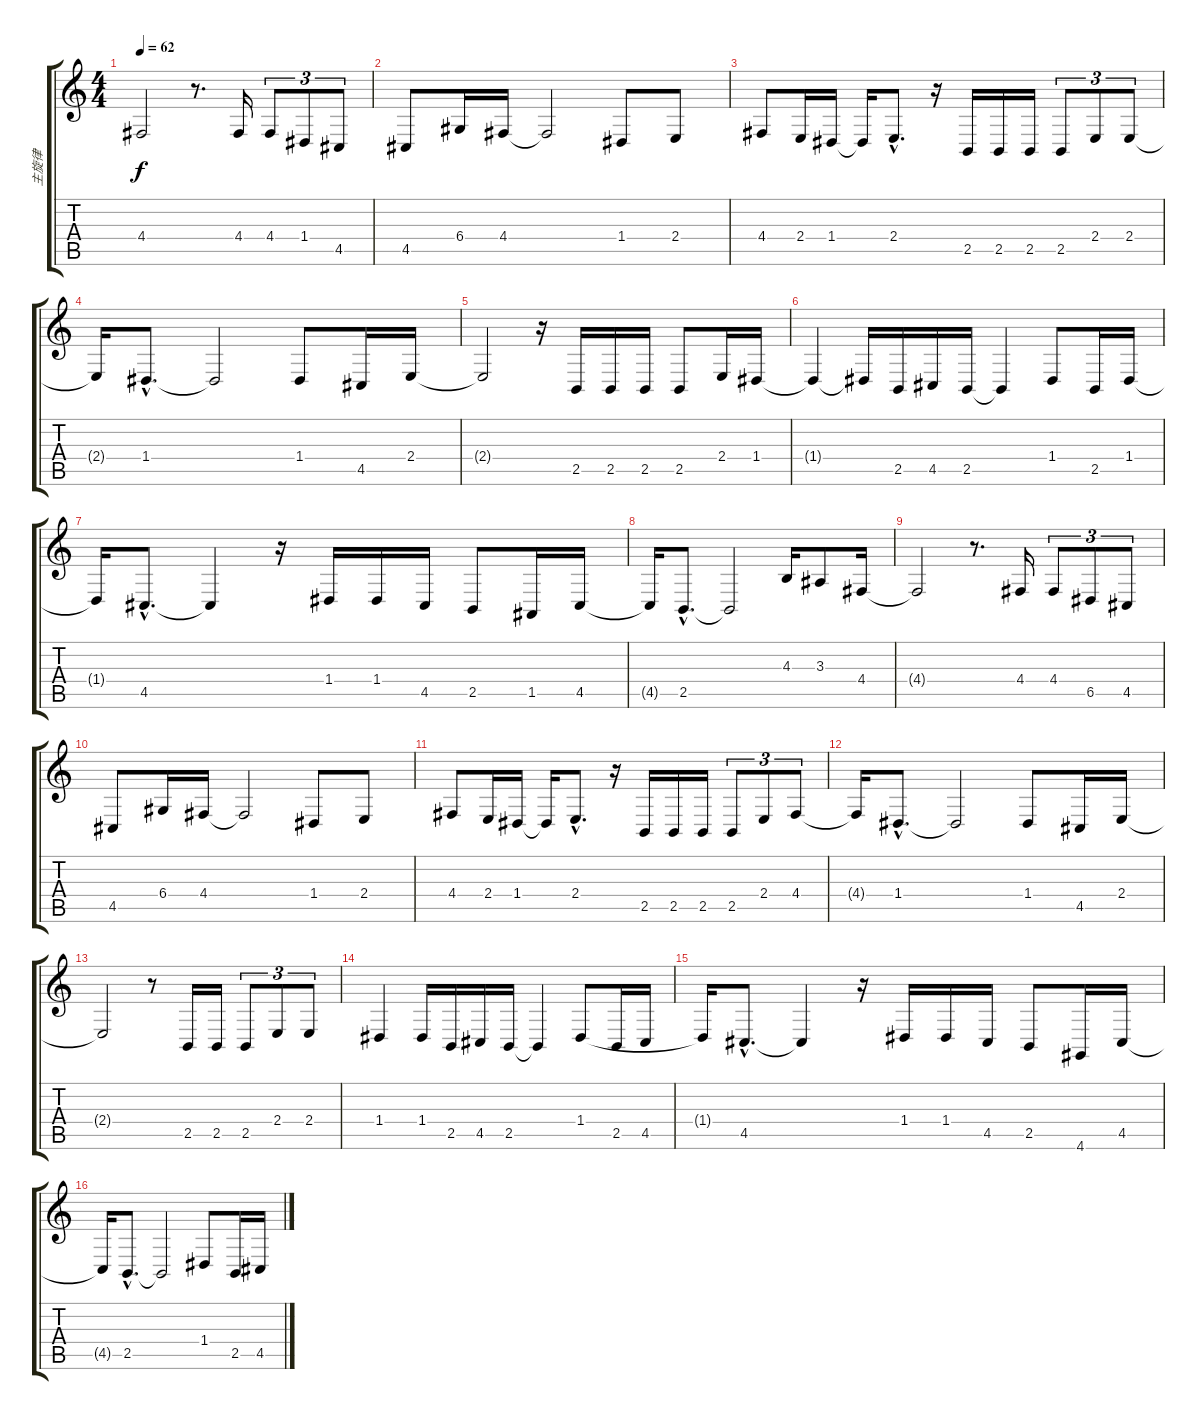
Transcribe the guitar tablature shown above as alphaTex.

\track ("主旋律" "主旋律") {instrument harmonica}
\staff {score tabs}
\tuning (E4 B3 G3 D3 A2 E2) {hide}
\ts (4 4)
\tempo 62
\clef g2
\ks c
4.4{t}.2{dy f} r.8{d} 4.4.16 4.4.8{tu (3 2)} 1.4.8{tu (3 2)} 4.5.8{tu (3 2)} |
4.5.8 6.4.16 4.4.16 4.4{t}.2 1.4.8 2.4.8 |
4.4.8 2.4.16 1.4.16 1.4{t}.16 2.4{hac}.8{d} r.16 2.5.16 2.5.16 2.5.16 2.5.8{tu (3 2)} 2.4.8{tu (3 2)} 2.4.8{tu (3 2)} |
2.4{t}.16 1.4{hac}.8{d} 1.4{t}.2 1.4.8 4.5.16 2.4.16 |
2.4{t}.2 r.16 2.5.16 2.5.16 2.5.16 2.5.8 2.4.16 1.4.16 |
1.4{t}.4 1.4{t}.16 2.5.16 4.5.16 2.5.16 2.5{t}.4 1.4.8 2.5.16 1.4.16 |
1.4{t}.16 4.5{hac}.8{d} 4.5{t}.4 r.16 1.4.16 1.4.16 4.5.16 2.5.8 1.5.16 4.5.16 |
4.5{t}.16 2.5{hac}.8{d} 2.5{t}.2 4.3.16 3.3.8 4.4.16 |
4.4{t}.2 r.8{d} 4.4.16 4.4.8{tu (3 2)} 6.5.8{tu (3 2)} 4.5.8{tu (3 2)} |
4.5.8 6.4.16 4.4.16 4.4{t}.2 1.4.8 2.4.8 |
4.4.8 2.4.16 1.4.16 1.4{t}.16 2.4{hac}.8{d} r.16 2.5.16 2.5.16 2.5.16 2.5.8{tu (3 2)} 2.4.8{tu (3 2)} 4.4.8{tu (3 2)} |
4.4{t}.16 1.4{hac}.8{d} 1.4{t}.2 1.4.8 4.5.16 2.4.16 |
2.4{t}.2 r.8 2.5.16 2.5.16 2.5.8{tu (3 2)} 2.4.8{tu (3 2)} 2.4.8{tu (3 2)} |
1.4.4 1.4.16 2.5.16 4.5.16 2.5.16 2.5{t}.4 1.4.8 2.5.16 4.5.16 |
1.4{t}.16 4.5{hac}.8{d} 4.5{t}.4 r.16 1.4.16 1.4.16 4.5.16 2.5.8 4.6.16 4.5.16 |
4.5{t}.16 2.5{hac}.8{d} 2.5{t}.2 1.4.8 2.5.16 4.5.16
